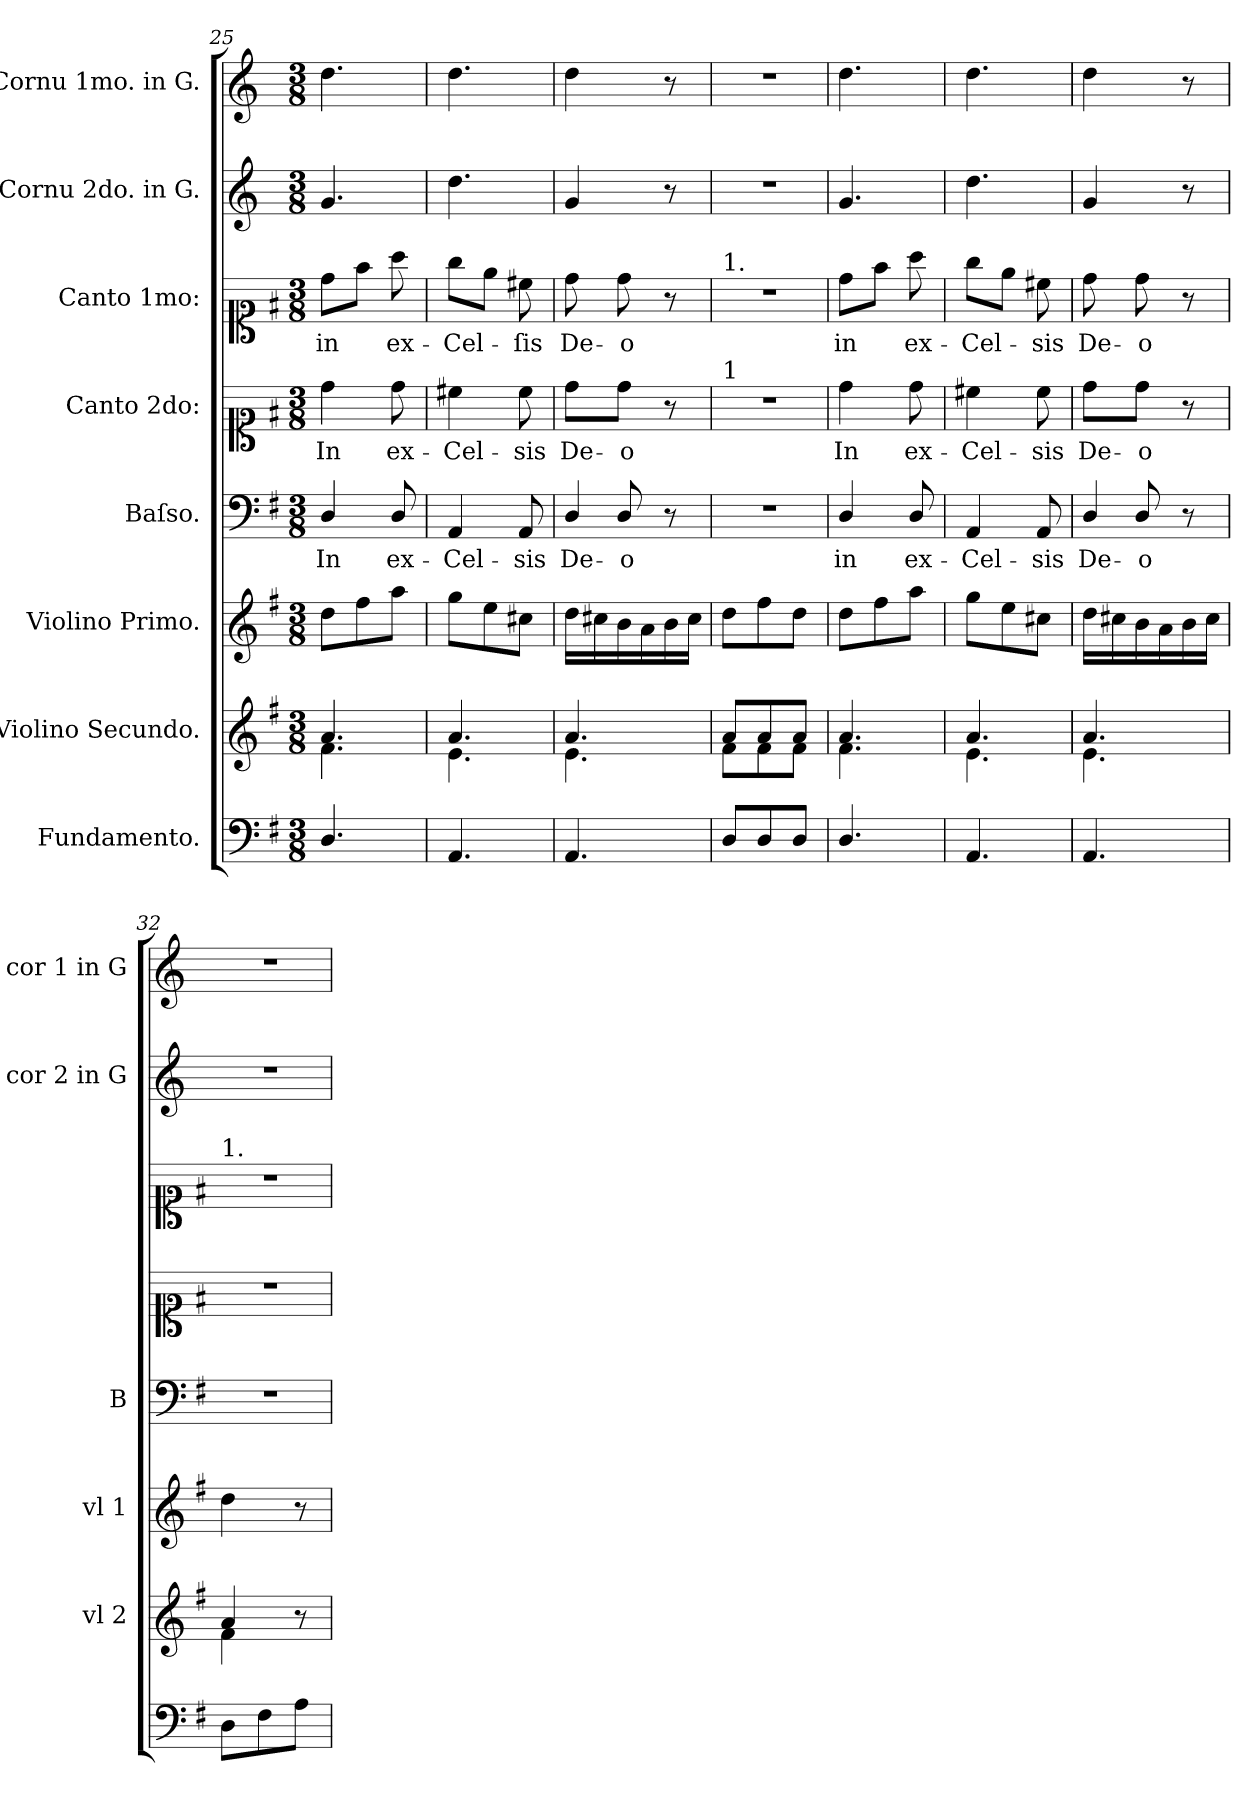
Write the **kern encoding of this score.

**kern	**dynam	**kern	**kern	**kern	**text	**kern	**text	**kern	**text	**kern	**kern
*part8	*part8	*part7	*part6	*part5	*part5	*part4	*part4	*part3	*part3	*part2	*part1
*staff8	*staff8	*staff7	*staff6	*staff5	*staff5	*staff4	*staff4	*staff3	*staff3	*staff2	*staff1
*I"Fundamento.	*	*I"Violino Secundo.	*I"Violino Primo.	*I"Baſso.	*	*I"Canto 2do:	*	*I"Canto 1mo:	*	*I"Cornu 2do. in G.	*I"Cornu 1mo. in G.
*	*	*I'vl 2	*I'vl 1	*I'B	*	*	*	*	*	*I'cor 2 in G	*I'cor 1 in G
*clefF4	*	*clefG2	*clefG2	*clefF4	*	*clefC1	*	*clefC1	*	*clefG2	*clefG2
*	*	*	*	*	*	*	*	*	*	*ITrd3c5	*ITrd3c5
*k[f#]	*	*k[f#]	*k[f#]	*k[f#]	*	*k[f#]	*	*k[f#]	*	*k[f#]	*k[f#]
*G:	*	*G:	*G:	*G:	*	*G:	*	*G:	*	*G:	*G:
*M3/8	*	*M3/8	*M3/8	*M3/8	*	*M3/8	*	*M3/8	*	*M3/8	*M3/8
=25	=25	=25	=25	=25	=25	=25	=25	=25	=25	=25	=25
*	*	*^	*	*	*	*	*	*	*	*	*
4.D/	for.	4.a/	4.f#\	8dd\L	4D/	In	4dd\	In	8dd\L	in	4.d/	4.a\
.	.	.	.	8ff#\	.	.	.	.	8ff#\J	.	.	.
.	.	.	.	8aa\J	8D/	ex-	8dd\	ex-	8aa\	ex-	.	.
=26	=26	=26	=26	=26	=26	=26	=26	=26	=26	=26	=26	=26
4.AA/	.	4.a/	4.e\	8gg\L	4AA/	-Cel-	4cc#X\	-Cel-	8gg\L	-Cel-	4.a\	4.a\
.	.	.	.	8ee\	.	.	.	.	8ee\J	.	.	.
.	.	.	.	8cc#X\J	8AA/	-sis	8cc#\	-sis	8cc#X\	-ſis	.	.
=27	=27	=27	=27	=27	=27	=27	=27	=27	=27	=27	=27	=27
!	!	!	!	!	!LO:N:vis=4	!	!	!	!	!	!	!
4.AA/	.	4.a/	4.e\	16dd\LL	8D/	De-	8dd\L	De-	8dd\	De-	4d/	4a\
.	.	.	.	16cc#X\	.	.	.	.	.	.	.	.
.	.	.	.	16b\	8D/	-o	8dd\J	-o	8dd\	-o	.	.
.	.	.	.	16a\	.	.	.	.	.	.	.	.
.	.	.	.	16b\	8r	.	8r	.	8r	.	8r	8r
.	.	.	.	16cc#\JJ	.	.	.	.	.	.	.	.
=28	=28	=28	=28	=28	=28	=28	=28	=28	=28	=28	=28	=28
!	!	!	!	!	!	!	!	!	!LO:TX:a:t=1.	!	!	!
!	!	!	!	!	!	!	!LO:TX:a:t=1	!	!	!	!	!
8D/L	.	8a/L	8f#\L	8dd\L	4.r	.	4.r	.	4.r	.	4.r	4.r
8D/	.	8a/	8f#\	8ff#\	.	.	.	.	.	.	.	.
8D/J	.	8a/J	8f#\J	8dd\J	.	.	.	.	.	.	.	.
=29	=29	=29	=29	=29	=29	=29	=29	=29	=29	=29	=29	=29
4.D/	.	4.a/	4.f#\	8dd\L	4D/	in	4dd\	In	8dd\L	in	4.d/	4.a\
.	.	.	.	8ff#\	.	.	.	.	8ff#\J	.	.	.
.	.	.	.	8aa\J	8D/	ex-	8dd\	ex-	8aa\	ex-	.	.
=30	=30	=30	=30	=30	=30	=30	=30	=30	=30	=30	=30	=30
4.AA/	.	4.a/	4.e\	8gg\L	4AA/	-Cel-	4cc#X\	-Cel-	8gg\L	-Cel-	4.a\	4.a\
.	.	.	.	8ee\	.	.	.	.	8ee\J	.	.	.
.	.	.	.	8cc#X\J	8AA/	-sis	8cc#\	-sis	8cc#X\	-sis	.	.
=31	=31	=31	=31	=31	=31	=31	=31	=31	=31	=31	=31	=31
!	!	!	!	!	!LO:N:vis=4	!	!	!	!	!	!	!
4.AA/	.	4.a/	4.e\	16dd\LL	8D/	De-	8dd\L	De-	8dd\	De-	4d/	4a\
.	.	.	.	16cc#X\	.	.	.	.	.	.	.	.
.	.	.	.	16b\	8D/	-o	8dd\J	-o	8dd\	-o	.	.
.	.	.	.	16a\	.	.	.	.	.	.	.	.
.	.	.	.	16b\	8r	.	8r	.	8r	.	8r	8r
.	.	.	.	16cc#\JJ	.	.	.	.	.	.	.	.
=32	=32	=32	=32	=32	=32	=32	=32	=32	=32	=32	=32	=32
!	!	!	!	!	!	!	!	!	!LO:TX:a:t=1.	!	!	!
8D\L	.	4a/	4f#\	4dd\	4.r	.	4.r	.	4.r	.	4.r	4.r
8F#\	.	.	.	.	.	.	.	.	.	.	.	.
8A\J	.	8r	8ryy	8r	.	.	.	.	.	.	.	.
*	*	*v	*v	*	*	*	*	*	*	*	*	*
=	=	=	=	=	=	=	=	=	=	=	=
*-	*-	*-	*-	*-	*-	*-	*-	*-	*-	*-	*-
